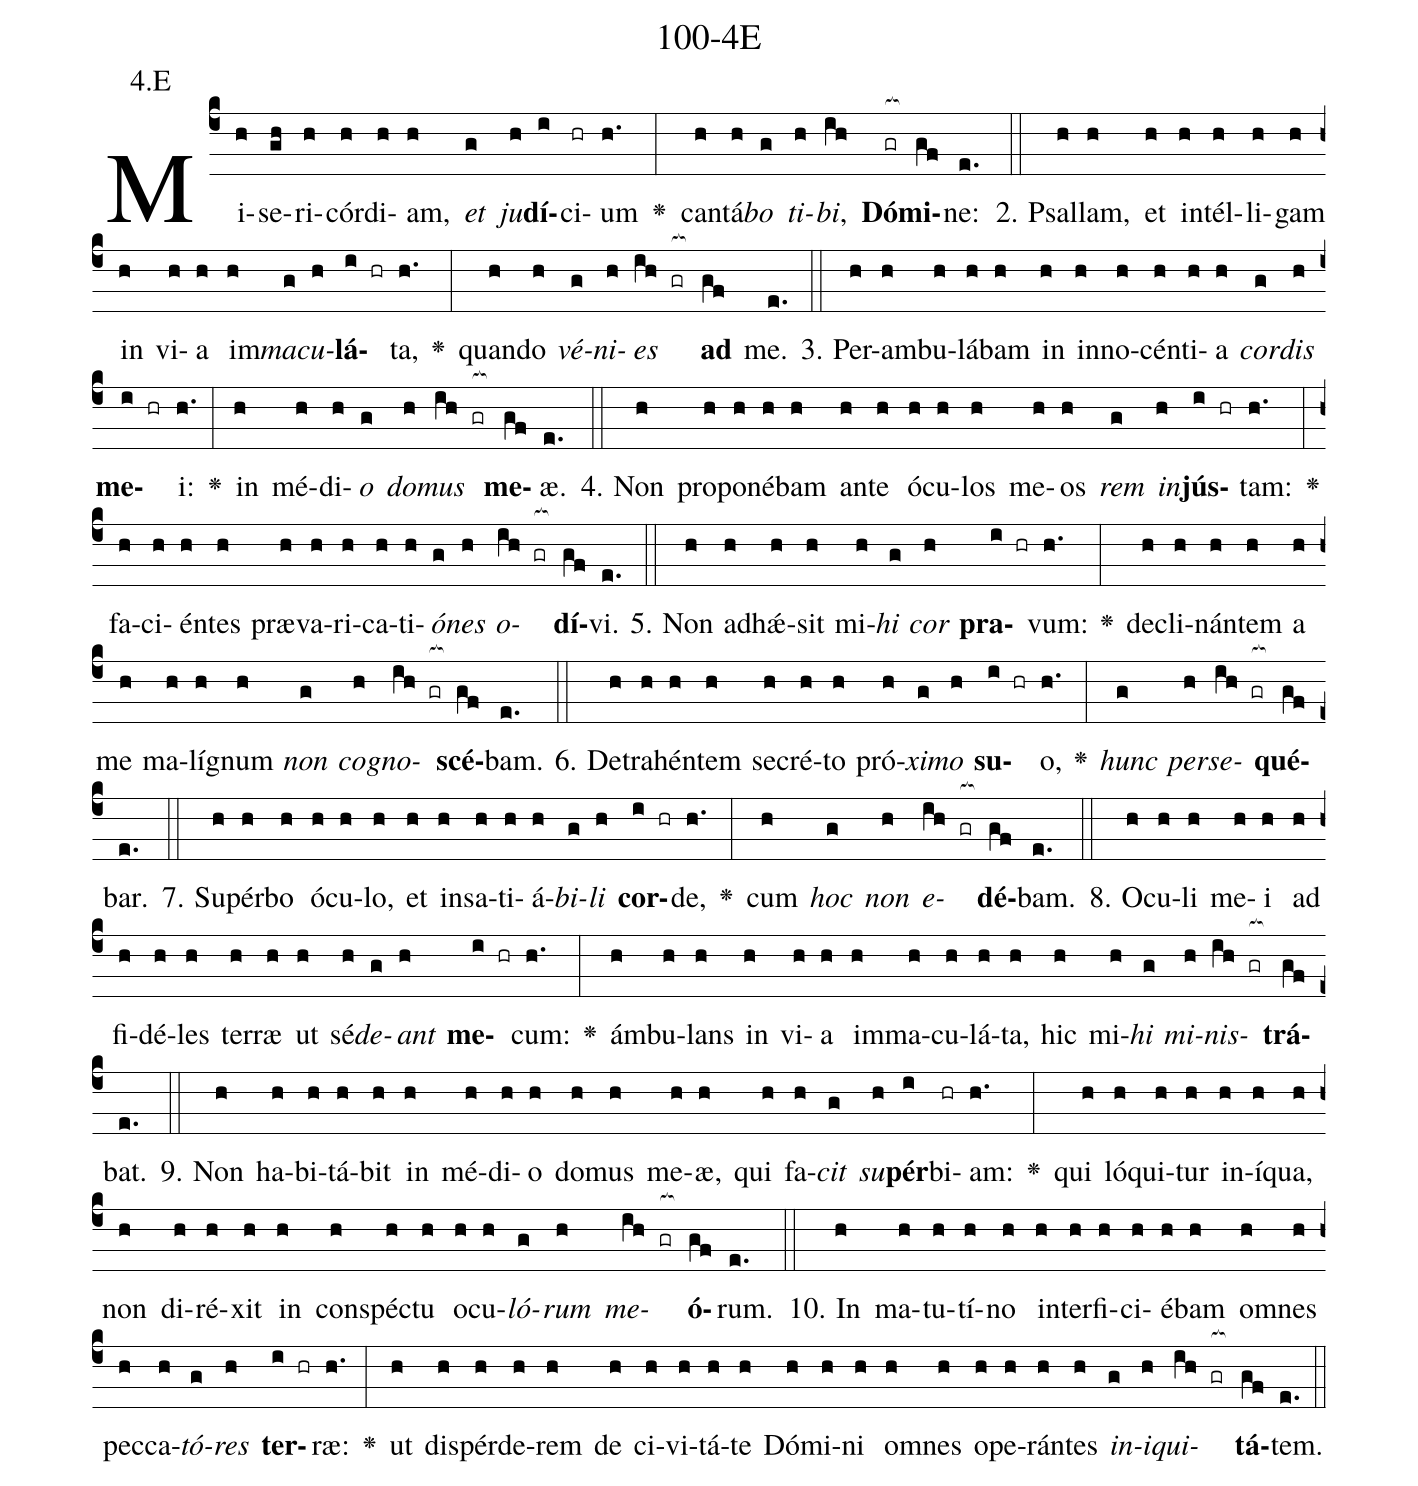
name: 100-4E;
annotation: 4.E;
%%
(c4)Mi(h)se(gh)ri(h)cór(h)di(h)am,(h) <i>et</i>(g) <i>ju</i>(h)<b>dí</b>(i)ci(hr)um(h.) <v>\greheightstar</v>(:) can(h)tá(h)<i>bo</i>(g) <i>ti</i>(h)<i>bi</i>,(ih) <b>Dó</b>(gr[ocb:1{])<b>mi</b>(gf[ocb:0}])ne:(e.) (::)
2. Psal(h)lam,(h) et(h) in(h)tél(h)li(h)gam(h) in(h) vi(h)a(h) im(h)<i>ma</i>(g)<i>cu</i>(h)<b>lá</b>(i hr)ta,(h.) <v>\greheightstar</v>(:) quan(h)do(h) <i>vé</i>(g)<i>ni</i>(h)<i>es</i>(ih gr[ocb:1{]) <b>ad</b>(gf[ocb:0}]) me.(e.) (::)
3. Per(h)am(h)bu(h)lá(h)bam(h) in(h) in(h)no(h)cén(h)ti(h)a(h) <i>cor</i>(g)<i>dis</i>(h) <b>me</b>(i hr)i:(h.) <v>\greheightstar</v>(:) in(h) mé(h)di(h)<i>o</i>(g) <i>do</i>(h)<i>mus</i>(ih gr[ocb:1{]) <b>me</b>(gf[ocb:0}])æ.(e.) (::)
4. Non(h) pro(h)po(h)né(h)bam(h) an(h)te(h) ó(h)cu(h)los(h) me(h)os(h) <i>rem</i>(g) <i>in</i>(h)<b>jús</b>(i hr)tam:(h.) <v>\greheightstar</v>(:) fa(h)ci(h)én(h)tes(h) præ(h)va(h)ri(h)ca(h)ti(h)<i>ó</i>(g)<i>nes</i>(h) <i>o</i>(ih gr[ocb:1{])<b>dí</b>(gf[ocb:0}])vi.(e.) (::)
5. Non(h) ad(h)hǽ(h)sit(h) mi(h)<i>hi</i>(g) <i>cor</i>(h) <b>pra</b>(i hr)vum:(h.) <v>\greheightstar</v>(:) de(h)cli(h)nán(h)tem(h) a(h) me(h) ma(h)lí(h)gnum(h) <i>non</i>(g) <i>co</i>(h)<i>gno</i>(ih gr[ocb:1{])<b>scé</b>(gf[ocb:0}])bam.(e.) (::)
6. De(h)tra(h)hén(h)tem(h) se(h)cré(h)to(h) pró(h)<i>xi</i>(g)<i>mo</i>(h) <b>su</b>(i hr)o,(h.) <v>\greheightstar</v>(:) <i>hunc</i>(g) <i>per</i>(h)<i>se</i>(ih gr[ocb:1{])<b>qué</b>(gf[ocb:0}])bar.(e.) (::)
7. Su(h)pér(h)bo(h) ó(h)cu(h)lo,(h) et(h) in(h)sa(h)ti(h)á(h)<i>bi</i>(g)<i>li</i>(h) <b>cor</b>(i hr)de,(h.) <v>\greheightstar</v>(:) cum(h) <i>hoc</i>(g) <i>non</i>(h) <i>e</i>(ih gr[ocb:1{])<b>dé</b>(gf[ocb:0}])bam.(e.) (::)
8. O(h)cu(h)li(h) me(h)i(h) ad(h) fi(h)dé(h)les(h) ter(h)ræ(h) ut(h) sé(h)<i>de</i>(g)<i>ant</i>(h) <b>me</b>(i hr)cum:(h.) <v>\greheightstar</v>(:) ám(h)bu(h)lans(h) in(h) vi(h)a(h) im(h)ma(h)cu(h)lá(h)ta,(h) hic(h) mi(h)<i>hi</i>(g) <i>mi</i>(h)<i>nis</i>(ih gr[ocb:1{])<b>trá</b>(gf[ocb:0}])bat.(e.) (::)
9. Non(h) ha(h)bi(h)tá(h)bit(h) in(h) mé(h)di(h)o(h) do(h)mus(h) me(h)æ,(h) qui(h) fa(h)<i>cit</i>(g) <i>su</i>(h)<b>pér</b>(i)bi(hr)am:(h.) <v>\greheightstar</v>(:) qui(h) ló(h)qui(h)tur(h) in(h)í(h)qua,(h) non(h) di(h)ré(h)xit(h) in(h) con(h)spéc(h)tu(h) o(h)cu(h)<i>ló</i>(g)<i>rum</i>(h) <i>me</i>(ih gr[ocb:1{])<b>ó</b>(gf[ocb:0}])rum.(e.) (::)
10. In(h) ma(h)tu(h)tí(h)no(h) in(h)ter(h)fi(h)ci(h)é(h)bam(h) om(h)nes(h) pec(h)ca(h)<i>tó</i>(g)<i>res</i>(h) <b>ter</b>(i hr)ræ:(h.) <v>\greheightstar</v>(:) ut(h) dis(h)pér(h)de(h)rem(h) de(h) ci(h)vi(h)tá(h)te(h) Dó(h)mi(h)ni(h) om(h)nes(h) o(h)pe(h)rán(h)tes(h) <i>in</i>(g)<i>i</i>(h)<i>qui</i>(ih gr[ocb:1{])<b>tá</b>(gf[ocb:0}])tem.(e.) (::)
